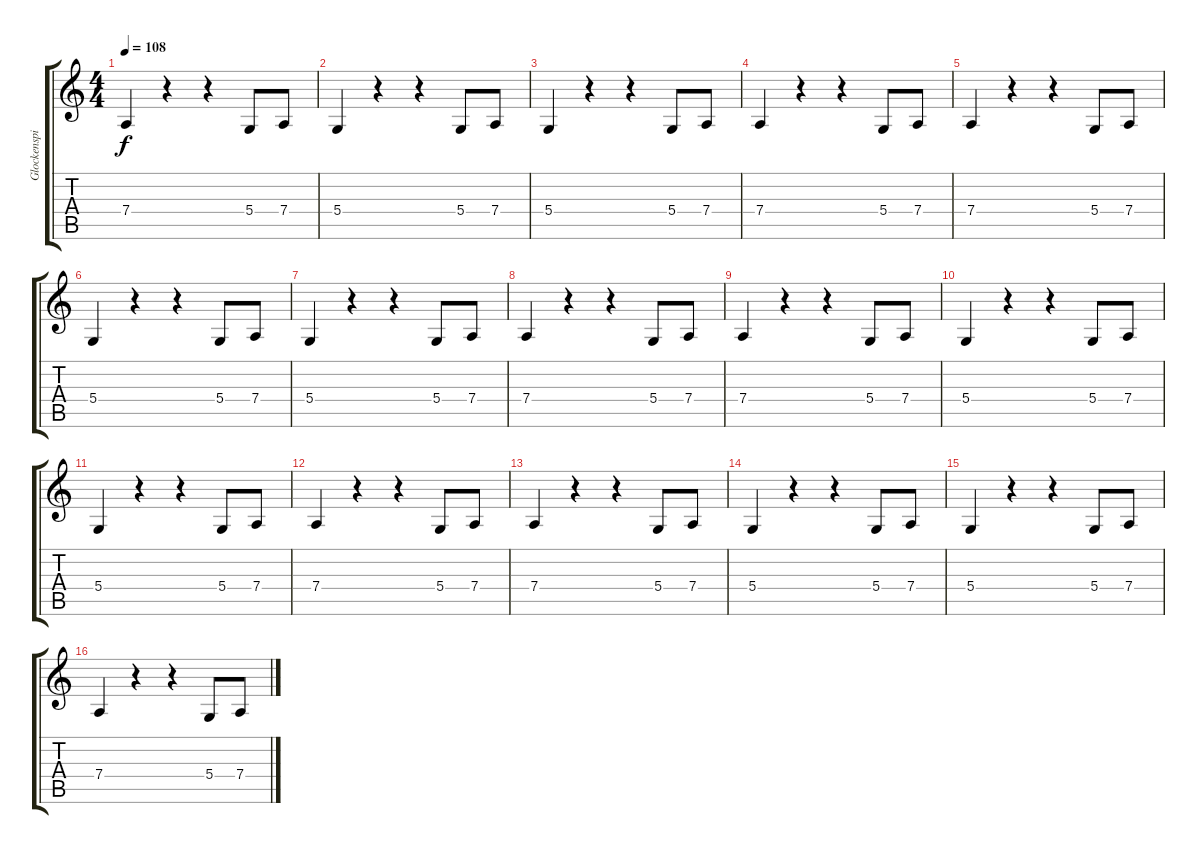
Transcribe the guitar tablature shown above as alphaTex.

\track ("Glockenspiel" "Glockenspi") {instrument glockenspiel}
\staff {score tabs}
\tuning (E4 B3 G3 D3 A2 E2) {hide}
\ts (4 4)
\tempo 108
\clef g2
\ks c
7.4.4{dy f} r.4 r.4 5.4.8 7.4.8 |
5.4.4 r.4 r.4 5.4.8 7.4.8 |
5.4.4 r.4 r.4 5.4.8 7.4.8 |
7.4.4 r.4 r.4 5.4.8 7.4.8 |
7.4.4 r.4 r.4 5.4.8 7.4.8 |
5.4.4 r.4 r.4 5.4.8 7.4.8 |
5.4.4 r.4 r.4 5.4.8 7.4.8 |
7.4.4 r.4 r.4 5.4.8 7.4.8 |
7.4.4 r.4 r.4 5.4.8 7.4.8 |
5.4.4 r.4 r.4 5.4.8 7.4.8 |
5.4.4 r.4 r.4 5.4.8 7.4.8 |
7.4.4 r.4 r.4 5.4.8 7.4.8 |
7.4.4 r.4 r.4 5.4.8 7.4.8 |
5.4.4 r.4 r.4 5.4.8 7.4.8 |
5.4.4 r.4 r.4 5.4.8 7.4.8 |
7.4.4 r.4 r.4 5.4.8 7.4.8
